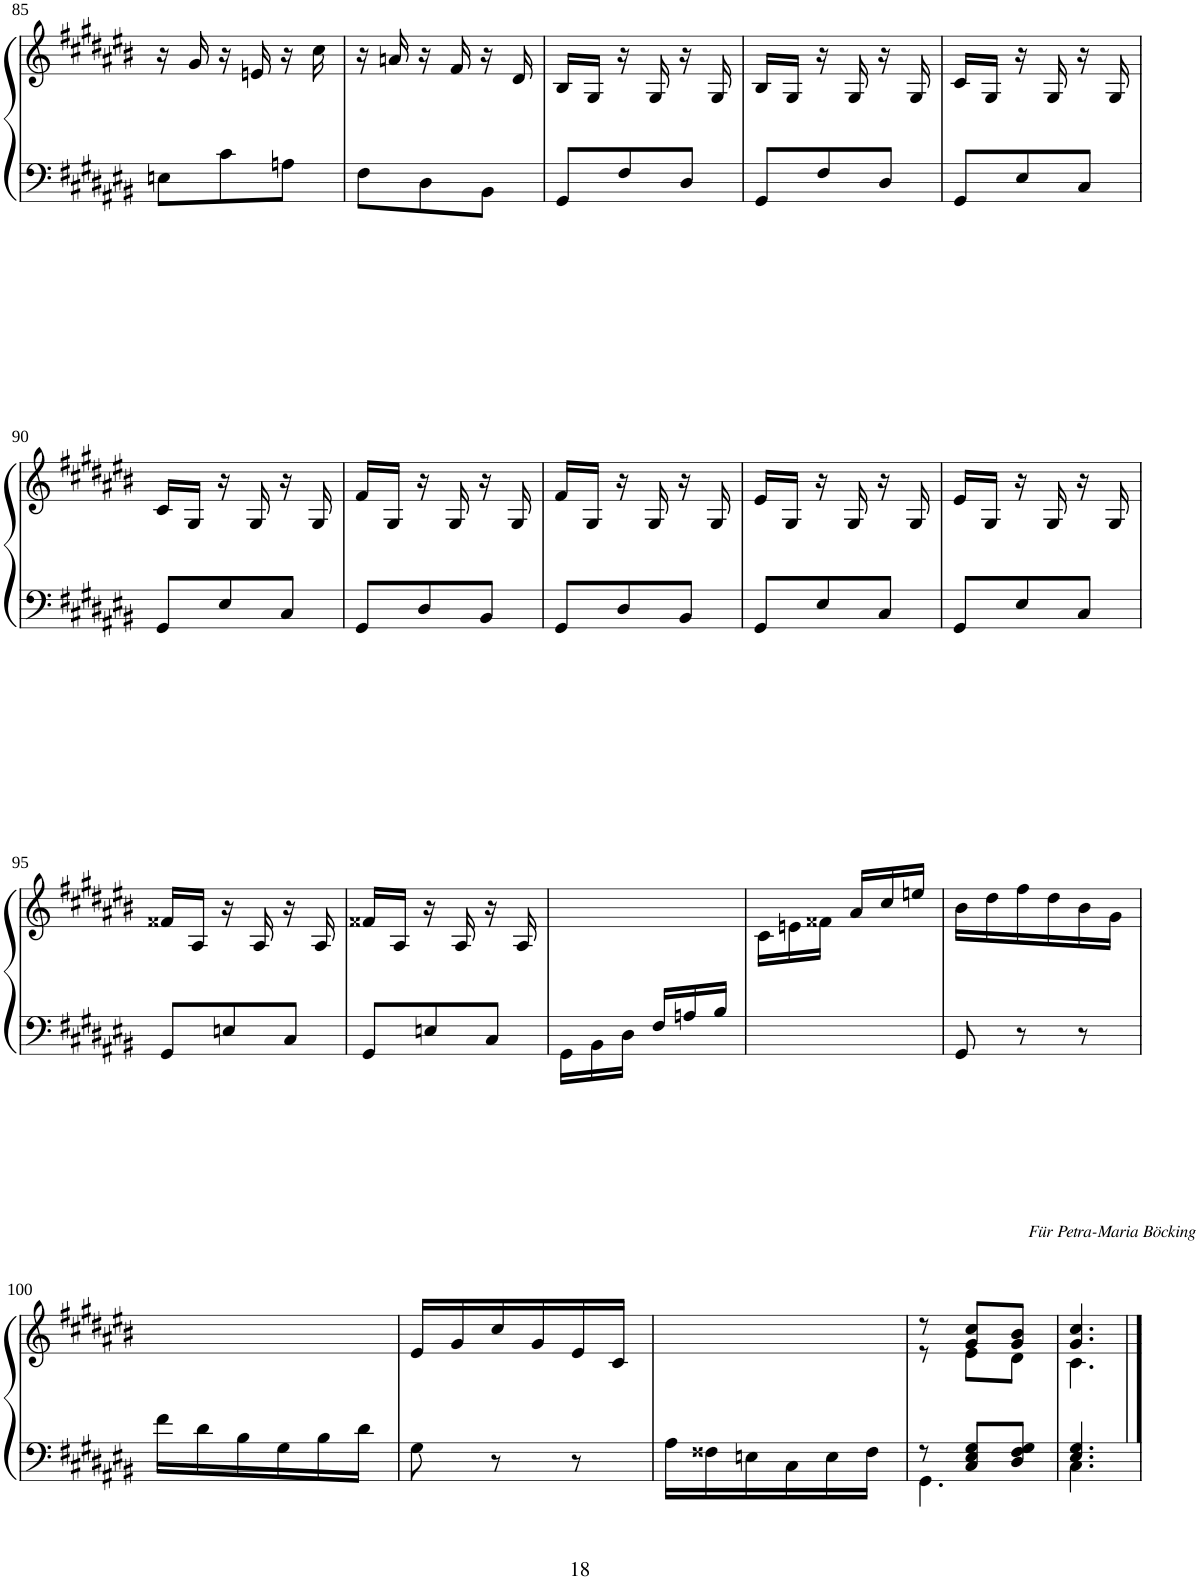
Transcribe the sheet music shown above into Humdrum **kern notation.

**kern	**kern
*part1	*part1
*staff2	*staff1
*I"Piano	*
*I'Pno	*
!!LO:PB:g=z
*clefF4	*clefG2
*k[f#c#g#d#a#e#b#]	*k[f#c#g#d#a#e#b#]
*M3/8	*M3/8
=85	=85
8En\L	16r
.	16g#/
8c#\	16r
.	16en/
8An\J	16r
.	16cc#\
=86	=86
8F#\L	16r
.	16an/
8D#\	16r
.	16f#/
8BB#\J	16r
.	16d#/
=87	=87
8GG#/L	16B#/LL
.	16G#/JJ
8F#/	16r
.	16G#/
8D#/J	16r
.	16G#/
=88	=88
8GG#/L	16B#/LL
.	16G#/JJ
8F#/	16r
.	16G#/
8D#/J	16r
.	16G#/
=89	=89
8GG#/L	16c#/LL
.	16G#/JJ
8E#/	16r
.	16G#/
8C#/J	16r
.	16G#/
!!LO:LB:g=z
=90	=90
8GG#/L	16c#/LL
.	16G#/JJ
8E#/	16r
.	16G#/
8C#/J	16r
.	16G#/
=91	=91
8GG#/L	16f#/LL
.	16G#/JJ
8D#/	16r
.	16G#/
8BB#/J	16r
.	16G#/
=92	=92
8GG#/L	16f#/LL
.	16G#/JJ
8D#/	16r
.	16G#/
8BB#/J	16r
.	16G#/
=93	=93
8GG#/L	16e#/LL
.	16G#/JJ
8E#/	16r
.	16G#/
8C#/J	16r
.	16G#/
=94	=94
8GG#/L	16e#/LL
.	16G#/JJ
8E#/	16r
.	16G#/
8C#/J	16r
.	16G#/
!!LO:LB:g=z
=95	=95
8GG#/L	16f##X/LL
.	16A#/JJ
8En/	16r
.	16A#/
8C#/J	16r
.	16A#/
=96	=96
8GG#/L	16f##X/LL
.	16A#/JJ
8En/	16r
.	16A#/
8C#/J	16r
.	16A#/
=97	=97
16GG#\LL	4.ryy
16BB#\	.
16D#\JJ	.
16F#/LL	.
16An/	.
16B#/JJ	.
=98	=98
4.ryy	16c#\LL
.	16en\
.	16f##X\JJ
.	16a#/LL
.	16cc#/
.	16een/JJ
=99	=99
8GG#/	16b#\LL
.	16dd#\
8r	16ff#\
.	16dd#\
8r	16b#\
.	16g#\JJ
!!LO:LB:g=z
=100	=100
16f#\LL	4.ryy
16d#\	.
16B#\	.
16G#\	.
16B#\	.
16d#\JJ	.
=101	=101
8G#\	16e#/LL
.	16g#/
8r	16cc#/
.	16g#/
8r	16e#/
.	16c#/JJ
=102	=102
16A#\LL	4.ryy
16F##X\	.
16En\	.
16C#\	.
16E\	.
16F##\JJ	.
=103	=103
*^	*^
8r	4.GG#\	8r	8r
8C#/ 8E#/ 8G#/L	.	8g#/ 8cc#/L	8e#\L
8D#/ 8F#/ 8G#/J	.	8g#/ 8b#/J	8d#\J
=104	=104	=104	=104
!	!	!LO:TX:a:i:t=Für Petra-Maria Böcking	!
4.E#/ 4.G#/	4.C#\	4.g#/ 4.cc#/	4.c#\
*v	*v	*	*
*	*v	*v
==	==
*-	*-
